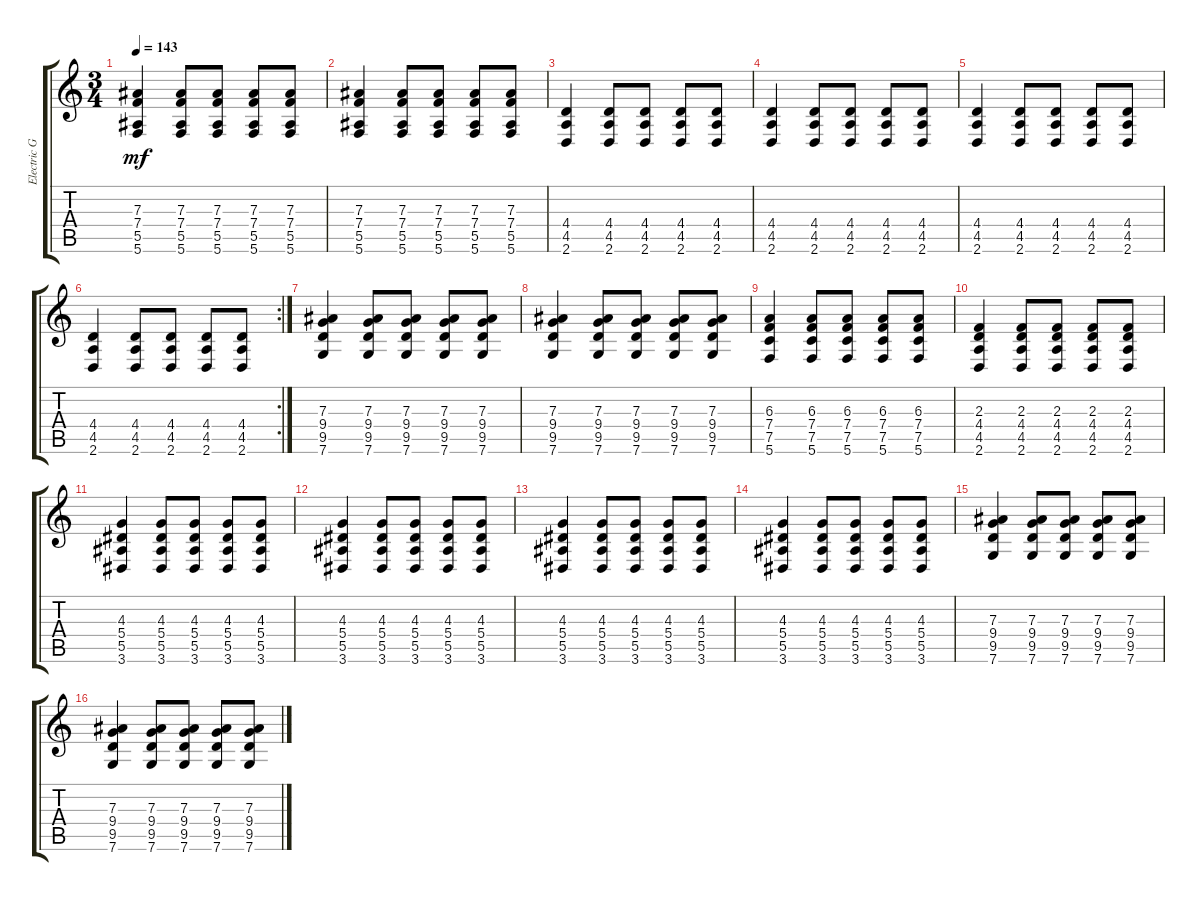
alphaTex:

\track ("Electric Guitar" "Electric G") {instrument distortionguitar}
\staff {score tabs}
\tuning (C4 G3 Eb3 Bb2 F2 C2) {hide}
\ts (3 4)
\tempo 143
\clef g2
\ks c
(7.3 7.4 5.5 5.6).4{dy mf} (7.3 7.4 5.5 5.6).8 (7.3 7.4 5.5 5.6).8 (7.3 7.4 5.5 5.6).8 (7.3 7.4 5.5 5.6).8 |
(7.3 7.4 5.5 5.6).4 (7.3 7.4 5.5 5.6).8 (7.3 7.4 5.5 5.6).8 (7.3 7.4 5.5 5.6).8 (7.3 7.4 5.5 5.6).8 |
(4.4 4.5 2.6).4 (4.4 4.5 2.6).8 (4.4 4.5 2.6).8 (4.4 4.5 2.6).8 (4.4 4.5 2.6).8 |
(4.4 4.5 2.6).4 (4.4 4.5 2.6).8 (4.4 4.5 2.6).8 (4.4 4.5 2.6).8 (4.4 4.5 2.6).8 |
(4.4 4.5 2.6).4 (4.4 4.5 2.6).8 (4.4 4.5 2.6).8 (4.4 4.5 2.6).8 (4.4 4.5 2.6).8 |
\rc 2
(4.4 4.5 2.6).4 (4.4 4.5 2.6).8 (4.4 4.5 2.6).8 (4.4 4.5 2.6).8 (4.4 4.5 2.6).8 |
(7.3 9.4 9.5 7.6).4 (7.3 9.4 9.5 7.6).8 (7.3 9.4 9.5 7.6).8 (7.3 9.4 9.5 7.6).8 (7.3 9.4 9.5 7.6).8 |
(7.3 9.4 9.5 7.6).4 (7.3 9.4 9.5 7.6).8 (7.3 9.4 9.5 7.6).8 (7.3 9.4 9.5 7.6).8 (7.3 9.4 9.5 7.6).8 |
(6.3 7.4 7.5 5.6).4 (6.3 7.4 7.5 5.6).8 (6.3 7.4 7.5 5.6).8 (6.3 7.4 7.5 5.6).8 (6.3 7.4 7.5 5.6).8 |
(2.3 4.4 4.5 2.6).4 (2.3 4.4 4.5 2.6).8 (2.3 4.4 4.5 2.6).8 (2.3 4.4 4.5 2.6).8 (2.3 4.4 4.5 2.6).8 |
(4.3 5.4 5.5 3.6).4 (4.3 5.4 5.5 3.6).8 (4.3 5.4 5.5 3.6).8 (4.3 5.4 5.5 3.6).8 (4.3 5.4 5.5 3.6).8 |
(4.3 5.4 5.5 3.6).4 (4.3 5.4 5.5 3.6).8 (4.3 5.4 5.5 3.6).8 (4.3 5.4 5.5 3.6).8 (4.3 5.4 5.5 3.6).8 |
(4.3 5.4 5.5 3.6).4 (4.3 5.4 5.5 3.6).8 (4.3 5.4 5.5 3.6).8 (4.3 5.4 5.5 3.6).8 (4.3 5.4 5.5 3.6).8 |
(4.3 5.4 5.5 3.6).4 (4.3 5.4 5.5 3.6).8 (4.3 5.4 5.5 3.6).8 (4.3 5.4 5.5 3.6).8 (4.3 5.4 5.5 3.6).8 |
(7.3 9.4 9.5 7.6).4 (7.3 9.4 9.5 7.6).8 (7.3 9.4 9.5 7.6).8 (7.3 9.4 9.5 7.6).8 (7.3 9.4 9.5 7.6).8 |
(7.3 9.4 9.5 7.6).4 (7.3 9.4 9.5 7.6).8 (7.3 9.4 9.5 7.6).8 (7.3 9.4 9.5 7.6).8 (7.3 9.4 9.5 7.6).8
